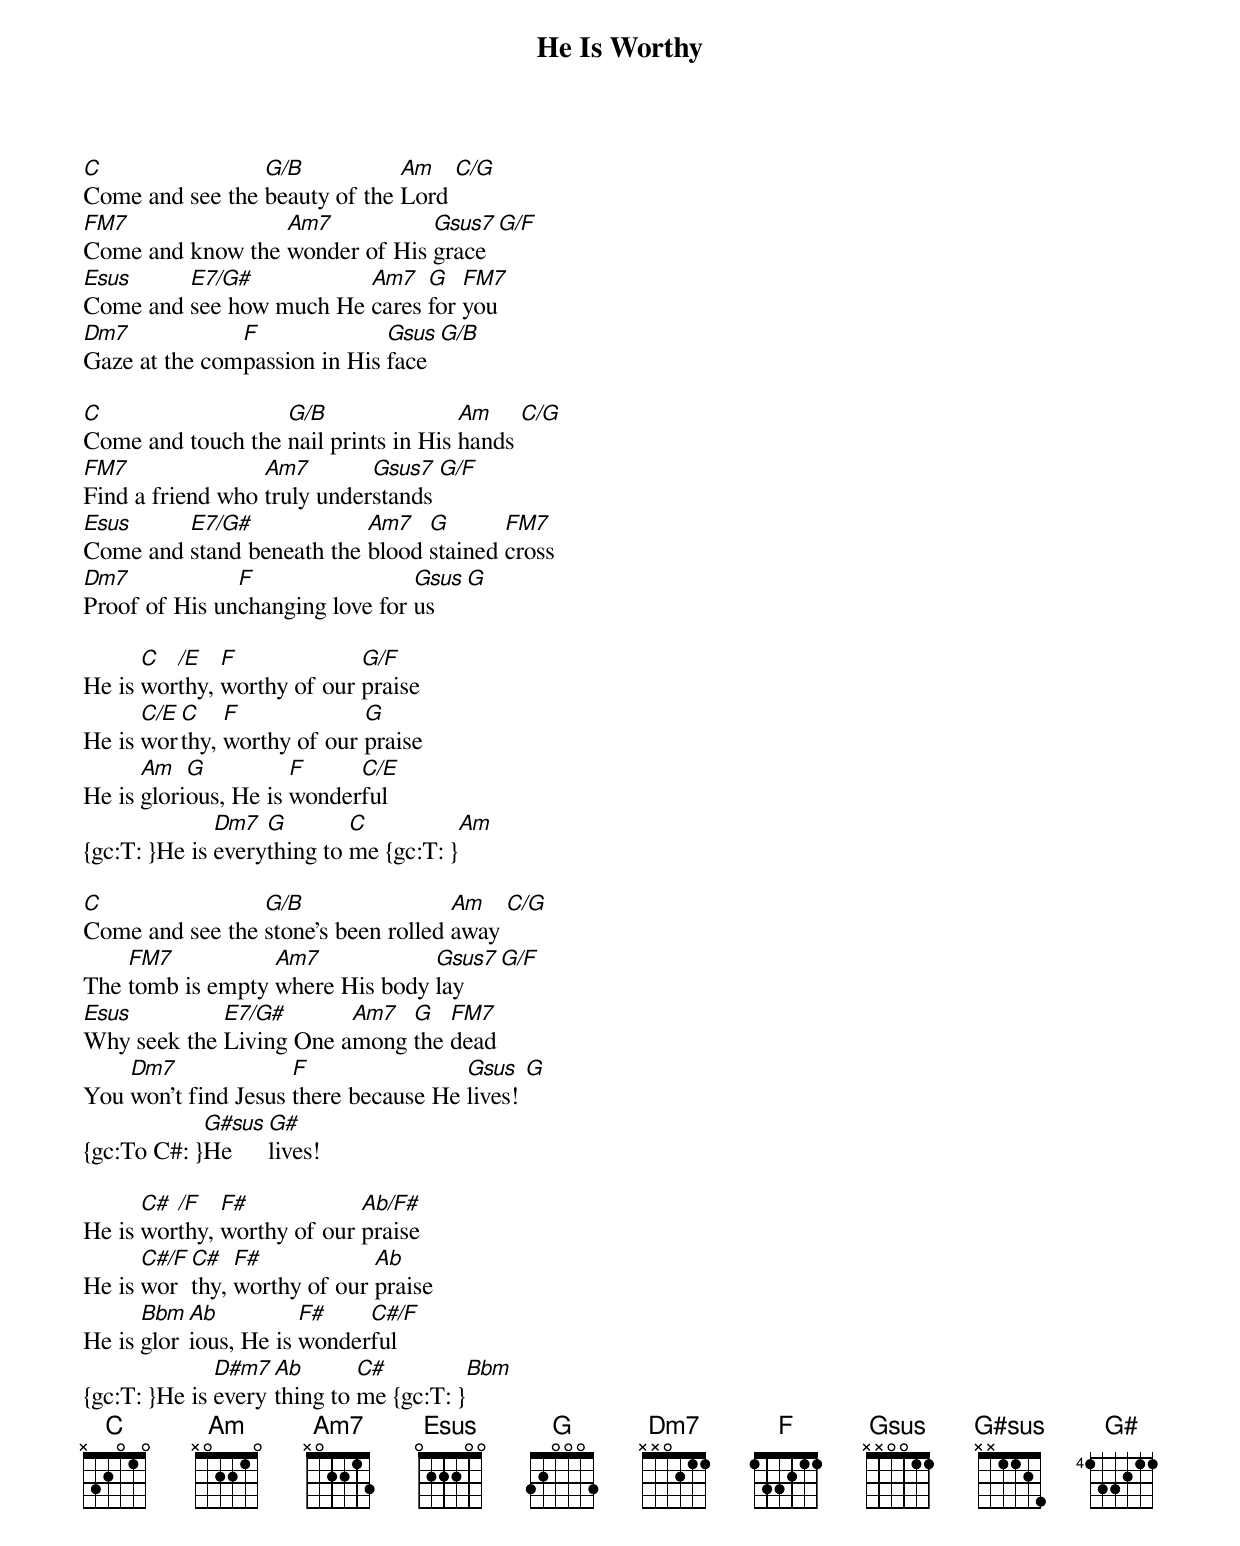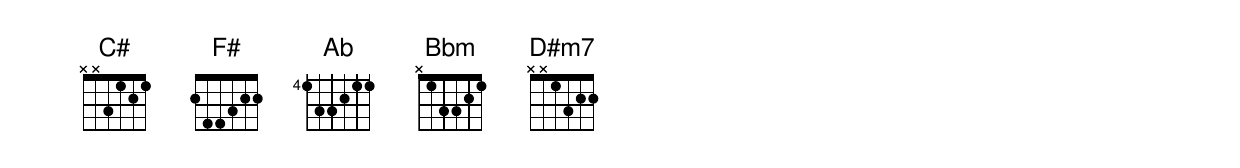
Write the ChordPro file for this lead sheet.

{title: He Is Worthy}
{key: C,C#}
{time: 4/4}
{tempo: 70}
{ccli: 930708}
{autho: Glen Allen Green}
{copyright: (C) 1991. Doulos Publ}

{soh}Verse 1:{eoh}
[C]Come and see the [G/B]beauty of the [Am]Lord [C/G]
[FM7]Come and know the [Am7]wonder of His [Gsus7]grace [G/F]
[Esus]Come and [E7/G#]see how much He [Am7]cares [G]for [FM7]you
[Dm7]Gaze at the com[F]passion in His [Gsus]face [G/B]

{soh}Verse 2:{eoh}
[C]Come and touch the [G/B]nail prints in His [Am]hands [C/G]
[FM7]Find a friend who [Am7]truly under[Gsus7]stands [G/F]
[Esus]Come and [E7/G#]stand beneath the [Am7]blood [G]stained [FM7]cross
[Dm7]Proof of His un[F]changing love for [Gsus]us [G]

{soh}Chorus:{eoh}
He is [C]wor[/E]thy, [F]worthy of our [G/F]praise
He is [C/E]wor[C]thy, [F]worthy of our [G]praise
He is [Am]glori[G]ous, He is [F]wonder[C/E]ful
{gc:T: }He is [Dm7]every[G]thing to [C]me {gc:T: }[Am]

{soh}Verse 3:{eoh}
[C]Come and see the [G/B]stone's been rolled [Am]away [C/G]
The [FM7]tomb is empty [Am7]where His body [Gsus7]lay [G/F]
[Esus]Why seek the [E7/G#]Living One a[Am7]mong [G]the [FM7]dead
You [Dm7]won't find Jesus [F]there because He [Gsus]lives! [G]
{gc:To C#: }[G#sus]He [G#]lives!

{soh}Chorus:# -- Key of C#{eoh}
He is [C#]wor[/F]thy, [F#]worthy of our [Ab/F#]praise
He is [C#/F]wor[C#]thy, [F#]worthy of our [Ab]praise
He is [Bbm]glor[Ab]ious, He is [F#]wonder[C#/F]ful
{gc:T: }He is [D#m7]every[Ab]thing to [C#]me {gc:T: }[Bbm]
